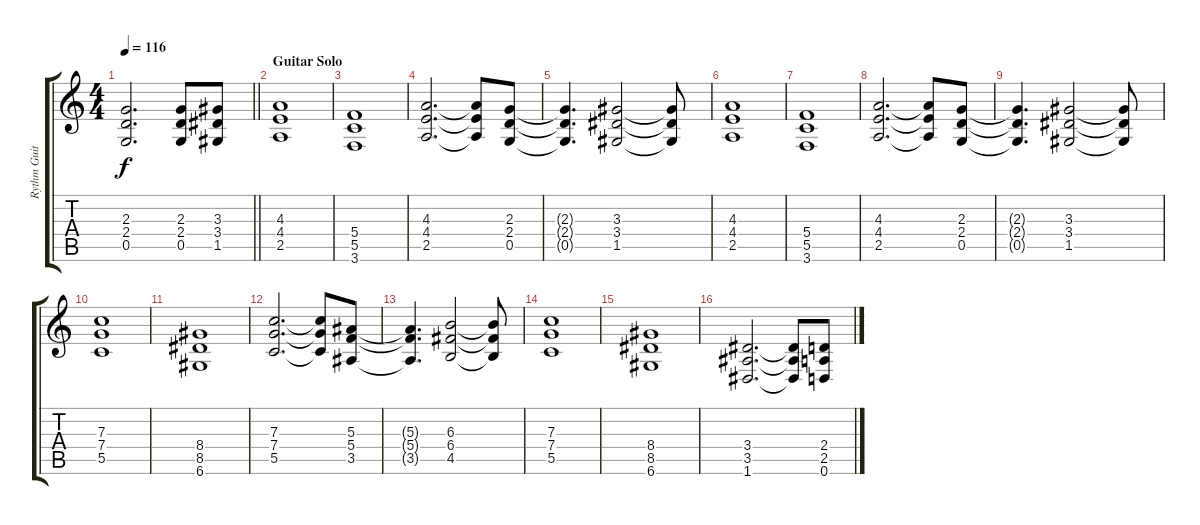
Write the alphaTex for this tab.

\track ("Rythm Guitar I" "Rythm Guit") {instrument distortionguitar}
\staff {score tabs}
\tuning (D4 A3 F3 C3 G2 D2) {hide}
\ts (4 4)
\tempo 116
\clef g2
\barLineRight lightlight
\ks c
(2.3 2.4 0.5).2{d dy f} (2.3 2.4 0.5).8 (3.3 3.4 1.5).8 |
\section ("" "Guitar Solo")
(4.3 4.4 2.5).1{volume 9 balance 2 instrument distortionguitar} |
(5.4 5.5 3.6).1 |
(4.3 4.4 2.5).2{d} (4.3{t} 4.4{t} 2.5{t}).8 (2.3 2.4 0.5).8 |
(2.3{t} 2.4{t} 0.5{t}).4{d} (3.3 3.4 1.5).2 (3.3{t} 3.4{t} 1.5{t}).8 |
(4.3 4.4 2.5).1 |
(5.4 5.5 3.6).1 |
(4.3 4.4 2.5).2{d} (4.3{t} 4.4{t} 2.5{t}).8 (2.3 2.4 0.5).8 |
(2.3{t} 2.4{t} 0.5{t}).4{d} (3.3 3.4 1.5).2 (3.3{t} 3.4{t} 1.5{t}).8 |
(7.3 7.4 5.5).1 |
(8.4 8.5 6.6).1 |
(7.3 7.4 5.5).2{d} (7.3{t} 7.4{t} 5.5{t}).8 (5.3 5.4 3.5).8 |
(5.3{t} 5.4{t} 3.5{t}).4{d} (6.3 6.4 4.5).2 (6.3{t} 6.4{t} 4.5{t}).8 |
(7.3 7.4 5.5).1 |
(8.4 8.5 6.6).1 |
(3.4 3.5 1.6).2{d} (3.4{t} 3.5{t} 1.6{t}).8 (2.4 2.5 0.6).8
